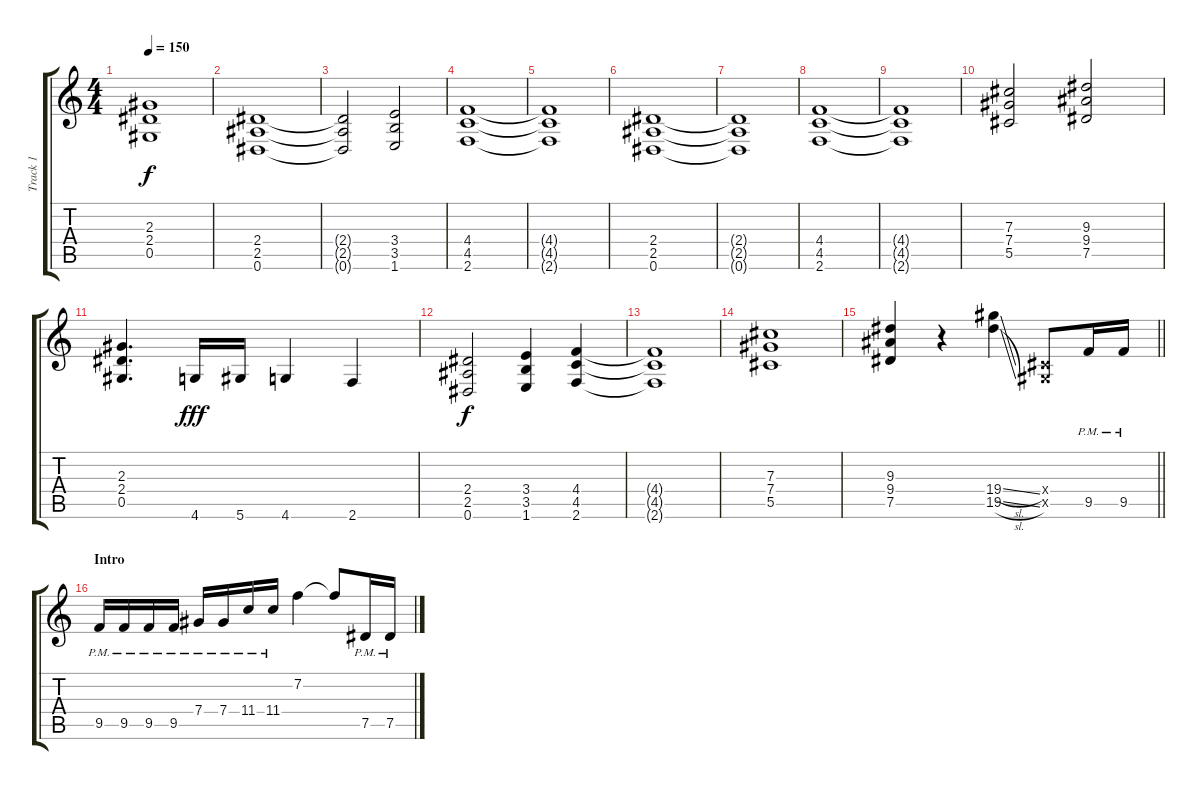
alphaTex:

\track ("Track 1" "Track 1") {instrument distortionguitar}
\staff {score tabs}
\tuning (Eb4 Bb3 Gb3 Db3 Ab2 Eb2) {hide}
\ts (4 4)
\tempo 150
\clef g2
\ks c
(2.3{t} 2.4{t} 0.5{t}).1{dy f} |
(2.4 2.5 0.6).1 |
(2.4{t} 2.5{t} 0.6{t}).2 (3.4 3.5 1.6).2 |
(4.4 4.5 2.6).1 |
(4.4{t} 4.5{t} 2.6{t}).1 |
(2.4 2.5 0.6).1 |
(2.4{t} 2.5{t} 0.6{t}).1 |
(4.4 4.5 2.6).1 |
(4.4{t} 4.5{t} 2.6{t}).1 |
(7.3 7.4 5.5).2 (9.3 9.4 7.5).2 |
(2.3 2.4 0.5).4{d} 4.6.16{dy fff} 5.6.16 4.6.4 2.6.4 |
(2.4 2.5 0.6).2{dy f} (3.4 3.5 1.6).4 (4.4 4.5 2.6).4 |
(4.4{t} 4.5{t} 2.6{t}).1 |
(7.3 7.4 5.5).1 |
\barLineRight lightlight
(9.3 9.4 7.5).4 r.4 (19.4{sl} 19.5{sl}).4 (0.4{x} 0.5{x}).8 9.5{pm}.16 9.5{pm}.16 |
\section ("" "Intro")
9.5{pm}.16 9.5{pm}.16 9.5{pm}.16 9.5{pm}.16 7.4{pm}.16 7.4{pm}.16 11.4{pm}.16 11.4{pm}.16 7.2.4 7.2{t}.8 7.5{pm}.16 7.5{pm}.16
